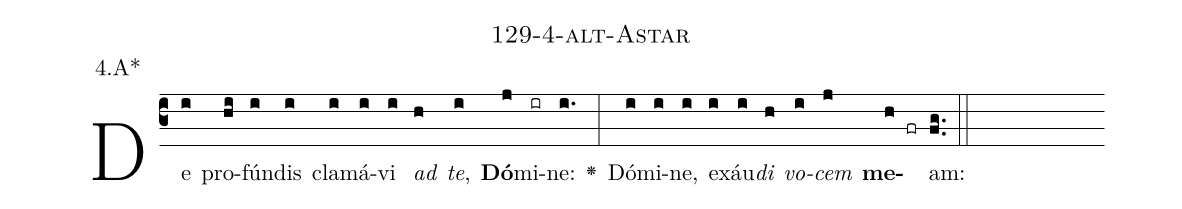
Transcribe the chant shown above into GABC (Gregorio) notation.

name: 129-4-alt-Astar;
annotation: 4.A*;
%%
(c3)De(i) pro(hi)fún(i)dis(i) cla(i)má(i)vi(i) <i>ad</i>(h) <i>te</i>,(i) <b>Dó</b>(j)mi(ir)ne:(i.) <v>\greheightstar</v>(:) Dó(i)mi(i)ne,(i) ex(i)áu(i)<i>di</i>(h) <i>vo</i>(i)<i>cem</i>(j) <b>me</b>(h fr)am:(fg..) (::)


%E(i) u(h) o(i) u(j) a(h) e.(fg..) (::)
